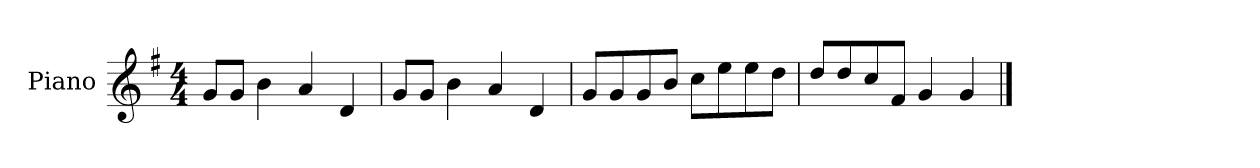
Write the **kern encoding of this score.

**kern
*part1
*staff1
*I"Piano
*I'P-no
*clefG2
*k[f#]
*M4/4
*MM90
=1
8g/L
8g/J
4b\
4a/
4d/
=2
8g/L
8g/J
4b\
4a/
4d/
=3
8g/L
8g/
8g/
8b/J
8cc\L
8ee\
8ee\
8dd\J
=4
8dd/L
8dd/
8cc/
8f#/J
4g/
4g/
==
*-
